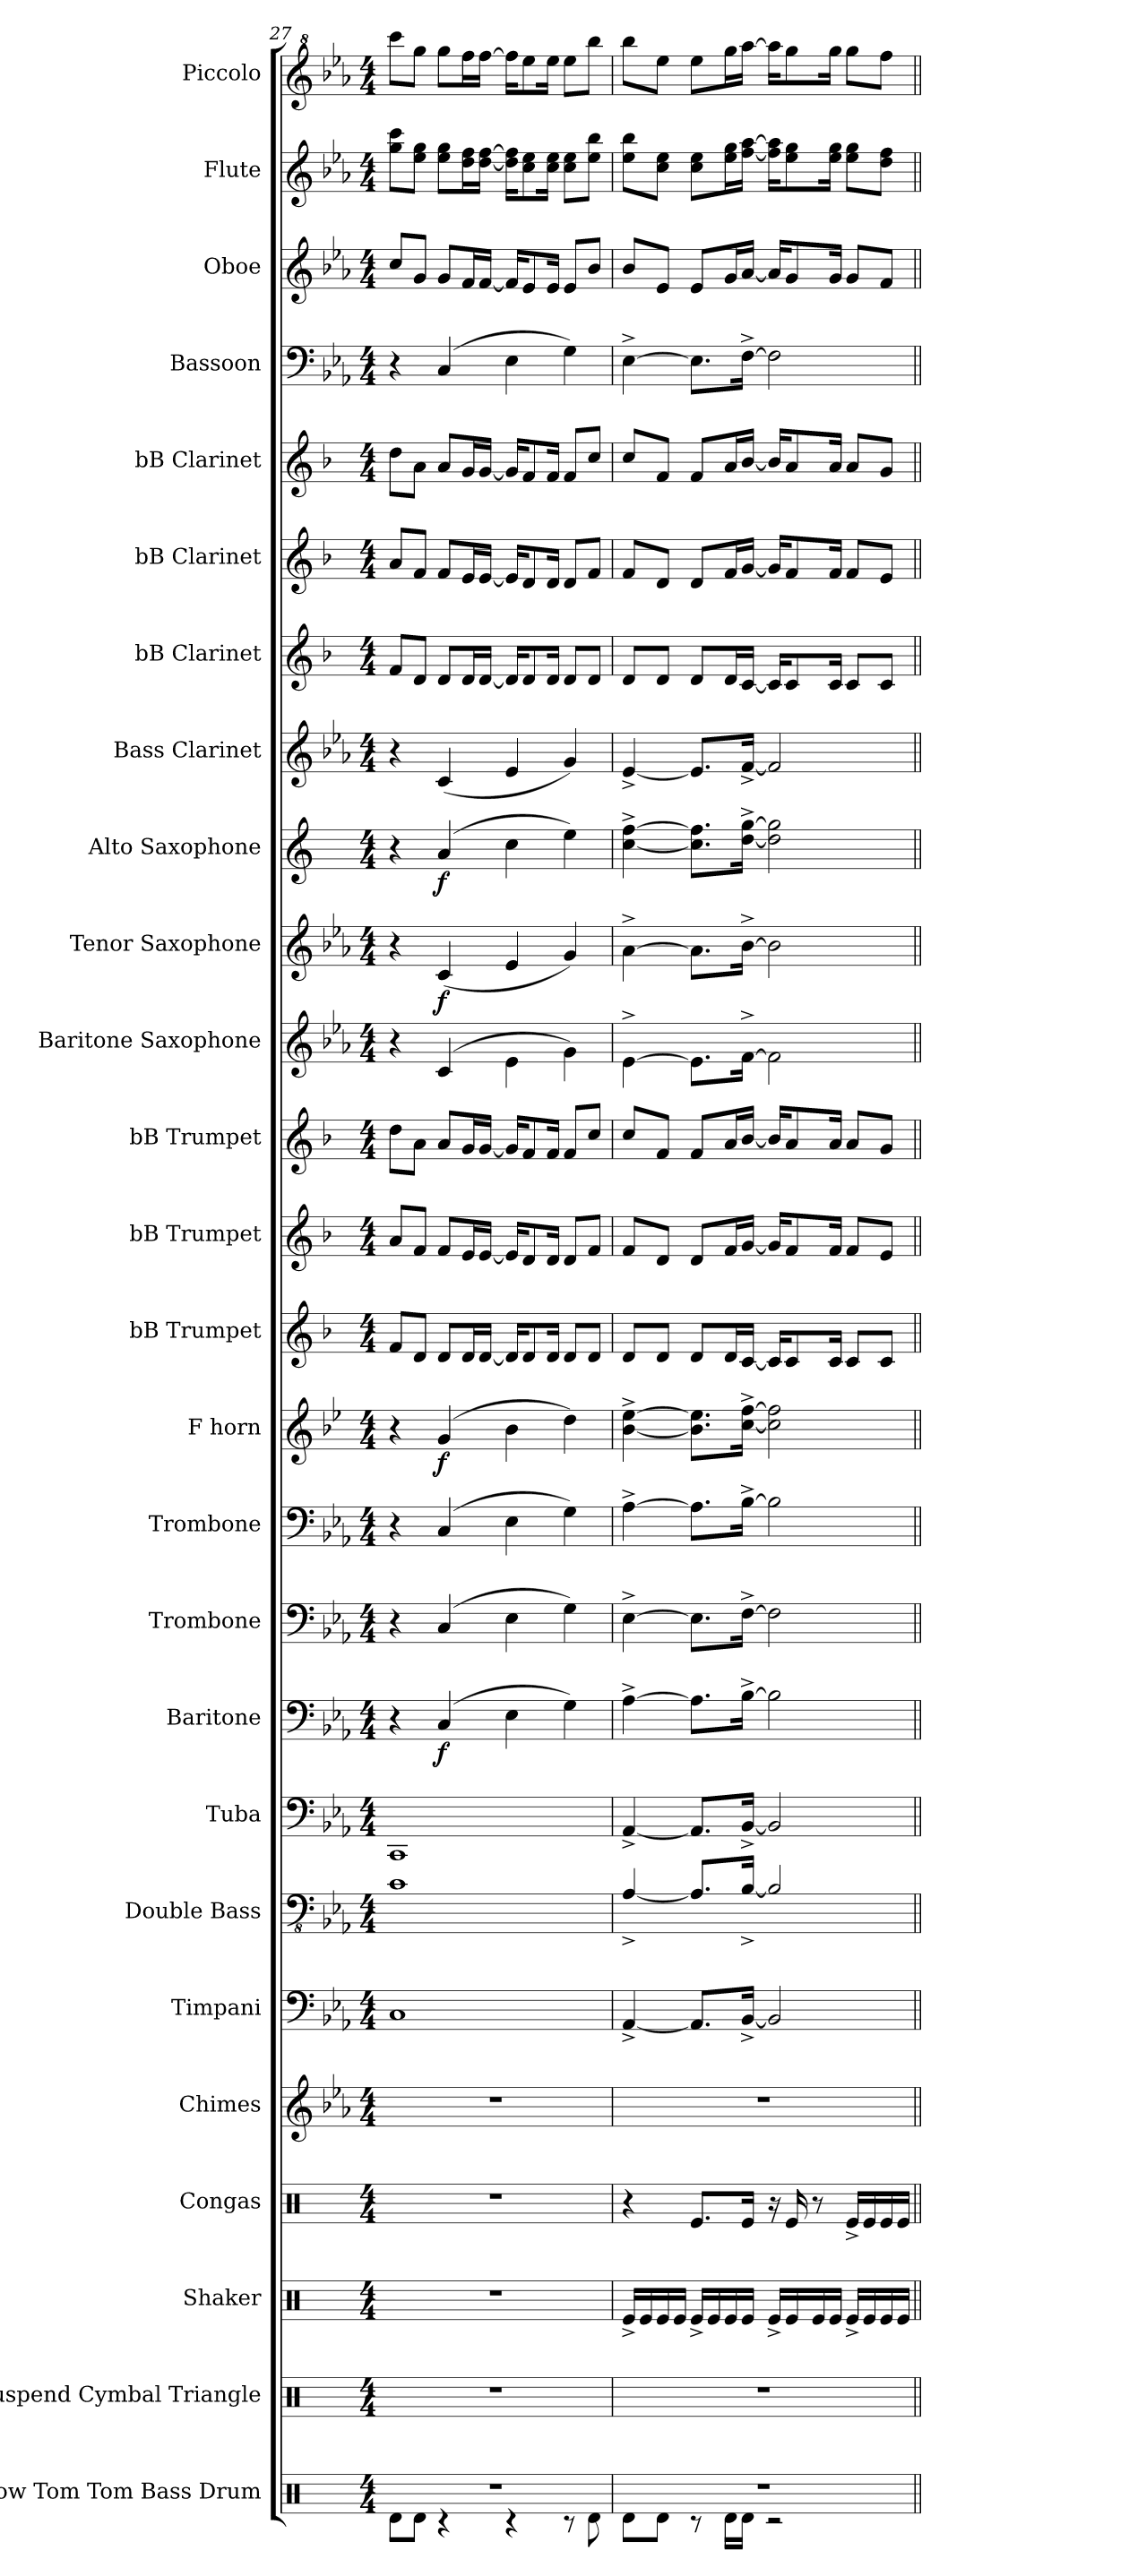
**kern	**kern	**kern	**kern	**kern	**kern	**kern	**kern	**kern	**dynam	**kern	**kern	**kern	**dynam	**kern	**kern	**kern	**kern	**kern	**dynam	**kern	**dynam	**kern	**kern	**kern	**kern	**kern	**kern	**kern	**kern
*part26	*part25	*part24	*part23	*part22	*part21	*part20	*part19	*part18	*part18	*part17	*part16	*part15	*part15	*part14	*part13	*part12	*part11	*part10	*part10	*part9	*part9	*part8	*part7	*part6	*part5	*part4	*part3	*part2	*part1
*staff26	*staff25	*staff24	*staff23	*staff22	*staff21	*staff20	*staff19	*staff18	*staff18	*staff17	*staff16	*staff15	*staff15	*staff14	*staff13	*staff12	*staff11	*staff10	*staff10	*staff9	*staff9	*staff8	*staff7	*staff6	*staff5	*staff4	*staff3	*staff2	*staff1
*I"Low Tom Tom Bass Drum	*I"Suspend Cymbal Triangle	*I"Shaker	*I"Congas	*I"Chimes	*I"Timpani	*I"Double Bass	*I"Tuba	*I"Baritone	*	*I"Trombone	*I"Trombone	*I"F horn	*	*I"bB Trumpet	*I"bB Trumpet	*I"bB Trumpet	*I"Baritone Saxophone	*I"Tenor Saxophone	*	*I"Alto Saxophone	*	*I"Bass Clarinet	*I"bB Clarinet	*I"bB Clarinet	*I"bB Clarinet	*I"Bassoon	*I"Oboe	*I"Flute	*I"Piccolo
*I'L.T B.D	*I'Sus.C Tri.	*I'Sh.	*I'Co.	*I'Chm.	*I'Timp.	*I'Db.	*I'Tba.	*I'Bar.	*	*I'Trb.	*I'Trb.	*I'F Hn.	*	*I'B♭ Tpt.	*I'B♭ Tpt.	*I'B♭ Tpt.	*I'Bar. Sax.	*I'T. Sax.	*	*I'A. Sax.	*	*I'B. Cl.	*I'B♭ Cl.	*I'B♭ Cl.	*I'B♭ Cl.	*I'Bsn.	*I'Ob.	*I'Fl.	*I'Picc.
*clefX	*clefX	*clefX	*clefX	*clefG2	*clefF4	*clefFv4	*clefF4	*clefF4	*	*clefF4	*clefF4	*clefG2	*	*clefG2	*clefG2	*clefG2	*clefG2	*clefG2	*	*clefG2	*	*clefG2	*clefG2	*clefG2	*clefG2	*clefF4	*clefG2	*clefG2	*clefG^2
*	*	*	*	*	*	*ITrd7c12	*	*	*	*	*	*ITrd4c7	*	*ITrd1c2	*ITrd1c2	*ITrd1c2	*ITrd12c21	*ITrd8c14	*	*ITrd5c9	*	*ITrd8c14	*ITrd1c2	*ITrd1c2	*ITrd1c2	*	*	*	*
*k[]	*k[]	*k[]	*k[]	*k[b-e-a-]	*k[b-e-a-]	*k[b-e-a-]	*k[b-e-a-]	*k[b-e-a-]	*	*k[b-e-a-]	*k[b-e-a-]	*k[b-e-a-]	*	*k[b-e-a-]	*k[b-e-a-]	*k[b-e-a-]	*k[b-e-a-]	*k[b-e-a-]	*	*k[b-e-a-]	*	*k[b-e-a-]	*k[b-e-a-]	*k[b-e-a-]	*k[b-e-a-]	*k[b-e-a-]	*k[b-e-a-]	*k[b-e-a-]	*k[b-e-a-]
*M4/4	*M4/4	*M4/4	*M4/4	*M4/4	*M4/4	*M4/4	*M4/4	*M4/4	*	*M4/4	*M4/4	*M4/4	*	*M4/4	*M4/4	*M4/4	*M4/4	*M4/4	*	*M4/4	*	*M4/4	*M4/4	*M4/4	*M4/4	*M4/4	*M4/4	*M4/4	*M4/4
=27	=27	=27	=27	=27	=27	=27	=27	=27	=27	=27	=27	=27	=27	=27	=27	=27	=27	=27	=27	=27	=27	=27	=27	=27	=27	=27	=27	=27	=27
*^	*	*	*	*	*	*	*	*	*	*	*	*	*	*	*	*	*	*	*	*	*	*	*	*	*	*	*	*	*
1r	8Rd\L	1r	1r	1r	1r	1C	1CC	1CC	4r	.	4r	4r	4r	.	8e-/L	8g/L	8cc\L	4r	4r	.	4r	.	4r	8e-/L	8g/L	8cc\L	4r	8cc/L	8gg\ 8ccc\L	8cccc\L
.	8Rd\J	.	.	.	.	.	.	.	.	.	.	.	.	.	8c/J	8e-/J	8g\J	.	.	.	.	.	.	8c/J	8e-/J	8g\J	.	8g/J	8ee-\ 8gg\J	8ggg\J
!	!	!	!	!	!	!	!	!	!	!LO:DY:b	!	!	!	!LO:DY:b	!	!	!	!	!	!LO:DY:b	!	!LO:DY:b	!	!	!	!	!	!	!	!
.	4r	.	.	.	.	.	.	.	(>4C/	f	(>4C/	(>4C/	(>4c/	f	8c/L	8e-/L	8g/L	(>4C/	(<4C/	f	(>4c/	f	(<4C/	8c/L	8e-/L	8g/L	(>4C/	8g/L	8ee-\ 8gg\L	8ggg\L
.	.	.	.	.	.	.	.	.	.	.	.	.	.	.	16c/L	16d/L	16f/L	.	.	.	.	.	.	16c/L	16d/L	16f/L	.	16f/L	16dd\ 16ff\L	16fff\L
.	.	.	.	.	.	.	.	.	.	.	.	.	.	.	[16c/JJ	[16d/JJ	[16f/JJ	.	.	.	.	.	.	[16c/JJ	[16d/JJ	[16f/JJ	.	[16f/JJ	[16dd\ [16ff\JJ	[16fff\JJ
.	4r	.	.	.	.	.	.	.	4E-\	.	4E-\	4E-\	4e-\	.	16c/KL]	16d/KL]	16f/KL]	4E-\	4E-/	.	4e-\	.	4E-/	16c/KL]	16d/KL]	16f/KL]	4E-\	16f/KL]	16dd\] 16ff\]KL	16fff\KL]
.	.	.	.	.	.	.	.	.	.	.	.	.	.	.	8c/	8c/	8e-/	.	.	.	.	.	.	8c/	8c/	8e-/	.	8e-/	8cc\ 8ee-\	8eee-\
.	.	.	.	.	.	.	.	.	.	.	.	.	.	.	16c/Jk	16c/Jk	16e-/Jk	.	.	.	.	.	.	16c/Jk	16c/Jk	16e-/Jk	.	16e-/Jk	16cc\ 16ee-\Jk	16eee-\Jk
.	8r	.	.	.	.	.	.	.	4G\)	.	4G\)	4G\)	4g\)	.	8c/L	8c/L	8e-/L	4G\)	4G/)	.	4g\)	.	4G/)	8c/L	8c/L	8e-/L	4G\)	8e-/L	8cc\ 8ee-\L	8eee-\L
.	8Rd\	.	.	.	.	.	.	.	.	.	.	.	.	.	8c/J	8e-/J	8b-/J	.	.	.	.	.	.	8c/J	8e-/J	8b-/J	.	8b-/J	8ee-\ 8bb-\J	8bbb-\J
=28	=28	=28	=28	=28	=28	=28	=28	=28	=28	=28	=28	=28	=28	=28	=28	=28	=28	=28	=28	=28	=28	=28	=28	=28	=28	=28	=28	=28	=28	=28
1r	8Rd\L	1r	16Re^/LL	4r	1r	[4AA-^/	[4AAA-^/	[4AA-^/	[4A-^\	.	[4E-^\	[4A-^\	[4e-\^ [4a-\^	.	8c/L	8e-/L	8b-/L	[4E-^\	[4A-^\	.	[4e-\^ [4a-\^	.	[4E-^/	8c/L	8e-/L	8b-/L	[4E-^\	8b-/L	8ee-\ 8bb-\L	8bbb-\L
.	.	.	16Re/	.	.	.	.	.	.	.	.	.	.	.	.	.	.	.	.	.	.	.	.	.	.	.	.	.	.	.
.	8Rd\J	.	16Re/	.	.	.	.	.	.	.	.	.	.	.	8c/J	8c/J	8e-/J	.	.	.	.	.	.	8c/J	8c/J	8e-/J	.	8e-/J	8cc\ 8ee-\J	8eee-\J
.	.	.	16Re/JJ	.	.	.	.	.	.	.	.	.	.	.	.	.	.	.	.	.	.	.	.	.	.	.	.	.	.	.
.	8r	.	16Re^/LL	8.Re/L	.	8.AA-/L]	8.AAA-/L]	8.AA-/L]	8.A-\L]	.	8.E-\L]	8.A-\L]	8.e-\] 8.a-\]L	.	8c/L	8c/L	8e-/L	8.E-\L]	8.A-\L]	.	8.e-\] 8.a-\]L	.	8.E-/L]	8c/L	8c/L	8e-/L	8.E-\L]	8e-/L	8cc\ 8ee-\L	8eee-\L
.	.	.	16Re/	.	.	.	.	.	.	.	.	.	.	.	.	.	.	.	.	.	.	.	.	.	.	.	.	.	.	.
.	16Rd\LL	.	16Re/	.	.	.	.	.	.	.	.	.	.	.	16c/L	16e-/L	16g/L	.	.	.	.	.	.	16c/L	16e-/L	16g/L	.	16g/L	16ee-\ 16gg\L	16ggg\L
.	16Rd\JJ	.	16Re/JJ	16Re/Jk	.	[16BB-^/Jk	[16BBB-^/Jk	[16BB-^/Jk	[16B-^\Jk	.	[16F^\Jk	[16B-^\Jk	[16f\^ [16b-\^Jk	.	[16B-/JJ	[16f/JJ	[16a-/JJ	[16F^\Jk	[16B-^\Jk	.	[16f\^ [16b-\^Jk	.	[16F^/Jk	[16B-/JJ	[16f/JJ	[16a-/JJ	[16F^\Jk	[16a-/JJ	[16ff\ [16aa-\JJ	[16aaa-\JJ
.	2r	.	16Re^/LL	16r	.	2BB-/]	2BBB-/]	2BB-/]	2B-\]	.	2F\]	2B-\]	2f\] 2b-\]	.	16B-/KL]	16f/KL]	16a-/KL]	2F\]	2B-\]	.	2f\] 2b-\]	.	2F/]	16B-/KL]	16f/KL]	16a-/KL]	2F\]	16a-/KL]	16ff\] 16aa-\]KL	16aaa-\KL]
.	.	.	16Re/	16Re/	.	.	.	.	.	.	.	.	.	.	8B-/	8e-/	8g/	.	.	.	.	.	.	8B-/	8e-/	8g/	.	8g/	8ee-\ 8gg\	8ggg\
.	.	.	16Re/	8r	.	.	.	.	.	.	.	.	.	.	.	.	.	.	.	.	.	.	.	.	.	.	.	.	.	.
.	.	.	16Re/JJ	.	.	.	.	.	.	.	.	.	.	.	16B-/Jk	16e-/Jk	16g/Jk	.	.	.	.	.	.	16B-/Jk	16e-/Jk	16g/Jk	.	16g/Jk	16ee-\ 16gg\Jk	16ggg\Jk
.	.	.	16Re^/LL	16Re^/LL	.	.	.	.	.	.	.	.	.	.	8B-/L	8e-/L	8g/L	.	.	.	.	.	.	8B-/L	8e-/L	8g/L	.	8g/L	8ee-\ 8gg\L	8ggg\L
.	.	.	16Re/	16Re/	.	.	.	.	.	.	.	.	.	.	.	.	.	.	.	.	.	.	.	.	.	.	.	.	.	.
.	.	.	16Re/	16Re/	.	.	.	.	.	.	.	.	.	.	8B-/J	8d/J	8f/J	.	.	.	.	.	.	8B-/J	8d/J	8f/J	.	8f/J	8dd\ 8ff\J	8fff\J
.	.	.	16Re/JJ	16Re/JJ	.	.	.	.	.	.	.	.	.	.	.	.	.	.	.	.	.	.	.	.	.	.	.	.	.	.
*v	*v	*	*	*	*	*	*	*	*	*	*	*	*	*	*	*	*	*	*	*	*	*	*	*	*	*	*	*	*	*
=||	=||	=||	=||	=||	=||	=||	=||	=||	=||	=||	=||	=||	=||	=||	=||	=||	=||	=||	=||	=||	=||	=||	=||	=||	=||	=||	=||	=||	=||
*-	*-	*-	*-	*-	*-	*-	*-	*-	*-	*-	*-	*-	*-	*-	*-	*-	*-	*-	*-	*-	*-	*-	*-	*-	*-	*-	*-	*-	*-
